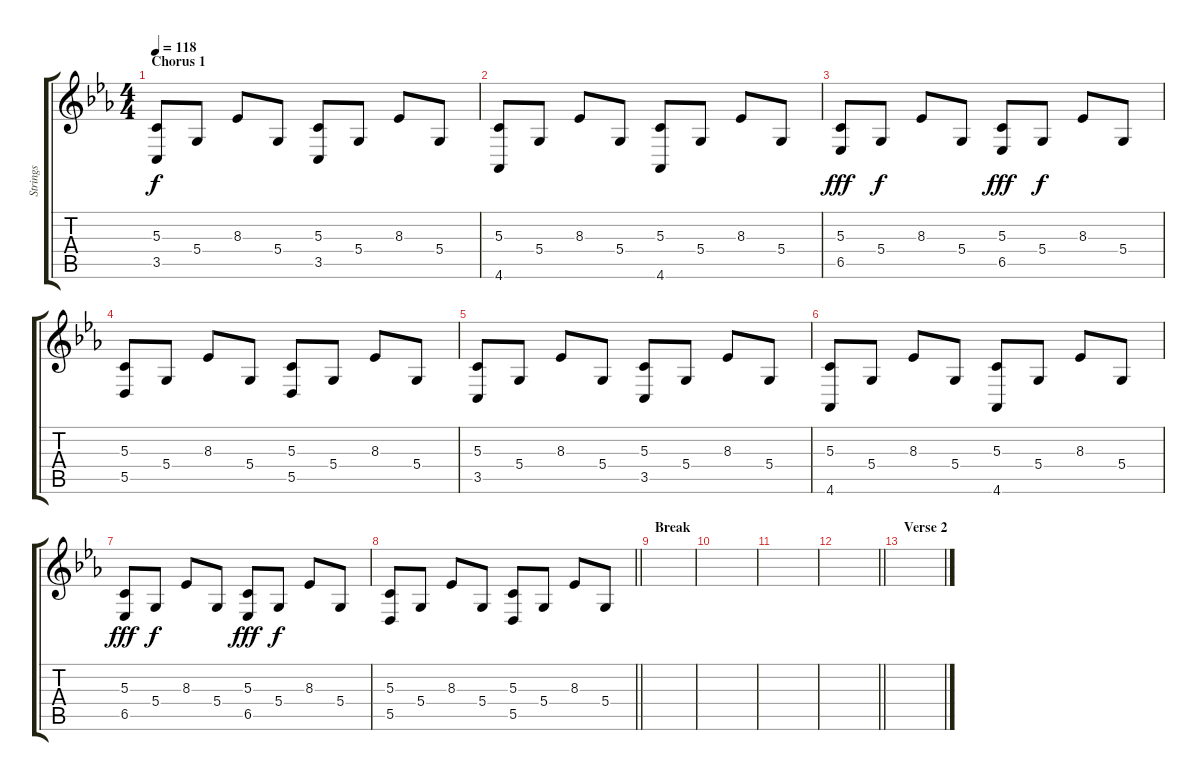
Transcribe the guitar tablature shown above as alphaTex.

\track ("Strings" "Strings") {instrument stringensemble1}
\staff {score tabs}
\tuning (E4 B3 G3 D3 A2 E2) {hide}
\ts (4 4)
\section ("" "Chorus 1")
\tempo 118
\clef g2
\ks eb
(5.3 3.5).8{dy f} 5.4.8 8.3.8 5.4.8 (5.3 3.5).8 5.4.8 8.3.8 5.4.8 |
(5.3 4.6).8 5.4.8 8.3.8 5.4.8 (5.3 4.6).8 5.4.8 8.3.8 5.4.8 |
(5.3 6.5).8{dy fff} 5.4.8{dy f} 8.3.8 5.4.8 (5.3 6.5).8{dy fff} 5.4.8{dy f} 8.3.8 5.4.8 |
(5.3 5.5).8 5.4.8 8.3.8 5.4.8 (5.3 5.5).8 5.4.8 8.3.8 5.4.8 |
(5.3 3.5).8 5.4.8 8.3.8 5.4.8 (5.3 3.5).8 5.4.8 8.3.8 5.4.8 |
(5.3 4.6).8 5.4.8 8.3.8 5.4.8 (5.3 4.6).8 5.4.8 8.3.8 5.4.8 |
(5.3 6.5).8{dy fff} 5.4.8{dy f} 8.3.8 5.4.8 (5.3 6.5).8{dy fff} 5.4.8{dy f} 8.3.8 5.4.8 |
\barLineRight lightlight
(5.3 5.5).8 5.4.8 8.3.8 5.4.8 (5.3 5.5).8 5.4.8 8.3.8 5.4.8 |
\section ("" "Break")
|
|
|
\barLineRight lightlight
|
\section ("" "Verse 2")
